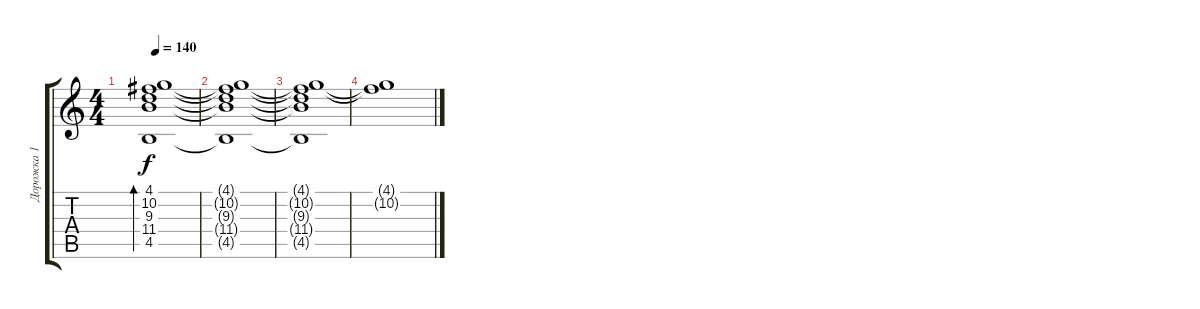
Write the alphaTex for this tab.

\track ("Дорожка 1" "Дорожка 1") {instrument distortionguitar}
\staff {score tabs}
\tuning (D4 A3 F3 C3 G2 D2) {hide}
\ts (4 4)
\tempo 140
\clef g2
\ks c
(4.1 10.2 9.3 11.4 4.5).1{bd 240 dy f instrument acousticguitarsteel} |
(4.1{t} 10.2{t} 9.3{t} 11.4{t} 4.5{t}).1 |
(4.1{t} 10.2{t} 9.3{t} 11.4{t} 4.5{t}).1 |
(4.1{t} 10.2{t}).1
